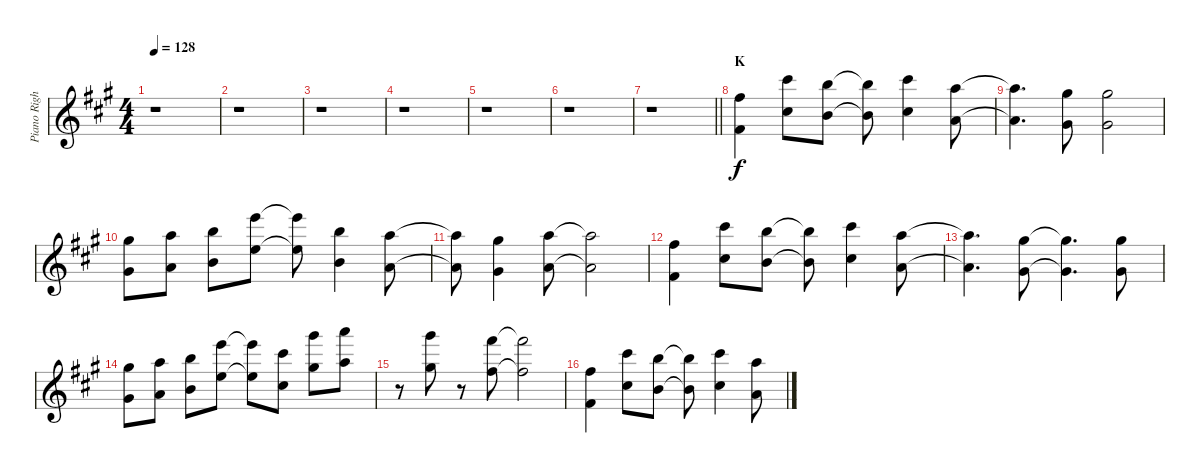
\track ("Piano Right Hand" "Piano Righ") {instrument acousticgrandpiano}
\staff {score}
\tuning (E5 B4 G4 D4 A3 E3 B2) {hide}
\ts (4 4)
\tempo 128
\clef g2
\ks a
r.1{dy f} |
r.1 |
r.1 |
r.1 |
r.1 |
r.1 |
\barLineRight lightlight
r.1 |
\section ("" "K")
(2.1 4.4).4 (9.1 2.2).8 (7.1 0.2).8 (7.1{t} 0.2{t}).8 (9.1 2.2).4 (5.1 2.3).8 |
(5.1{t} 2.3{t}).4{d} (4.1 1.3).8 (4.1 1.3).2 |
(4.1 1.3).8 (5.1 2.3).8 (7.1 0.2).8 (12.1 5.2).8 (12.1{t} 5.2{t}).8 (7.1 0.2).4 (5.1 2.3).8 |
(5.1{t} 2.3{t}).8 (4.1 1.3).4 (5.1 2.3).8 (5.1{t} 2.3{t}).2 |
(2.1 4.4).4 (9.1 2.2).8 (7.1 0.2).8 (7.1{t} 0.2{t}).8 (9.1 2.2).4 (5.1 2.3).8 |
(5.1{t} 2.3{t}).4{d} (4.1 1.3).8 (4.1{t} 1.3{t}).4{d} (4.1 1.3).8 |
(4.1 1.3).8 (5.1 2.3).8 (7.1 0.2).8 (0.1 17.2).8 (0.1{t} 17.2{t}).8 (9.1 2.2).8 (4.1 21.2).8 (5.1 22.2).8 |
r.8 (4.1 21.2).8 r.8 (2.1 19.2).8 (2.1{t} 19.2{t}).2 |
(2.1 4.4).4 (9.1 2.2).8 (7.1 0.2).8 (7.1{t} 0.2{t}).8 (9.1 2.2).4 (5.1 2.3).8
